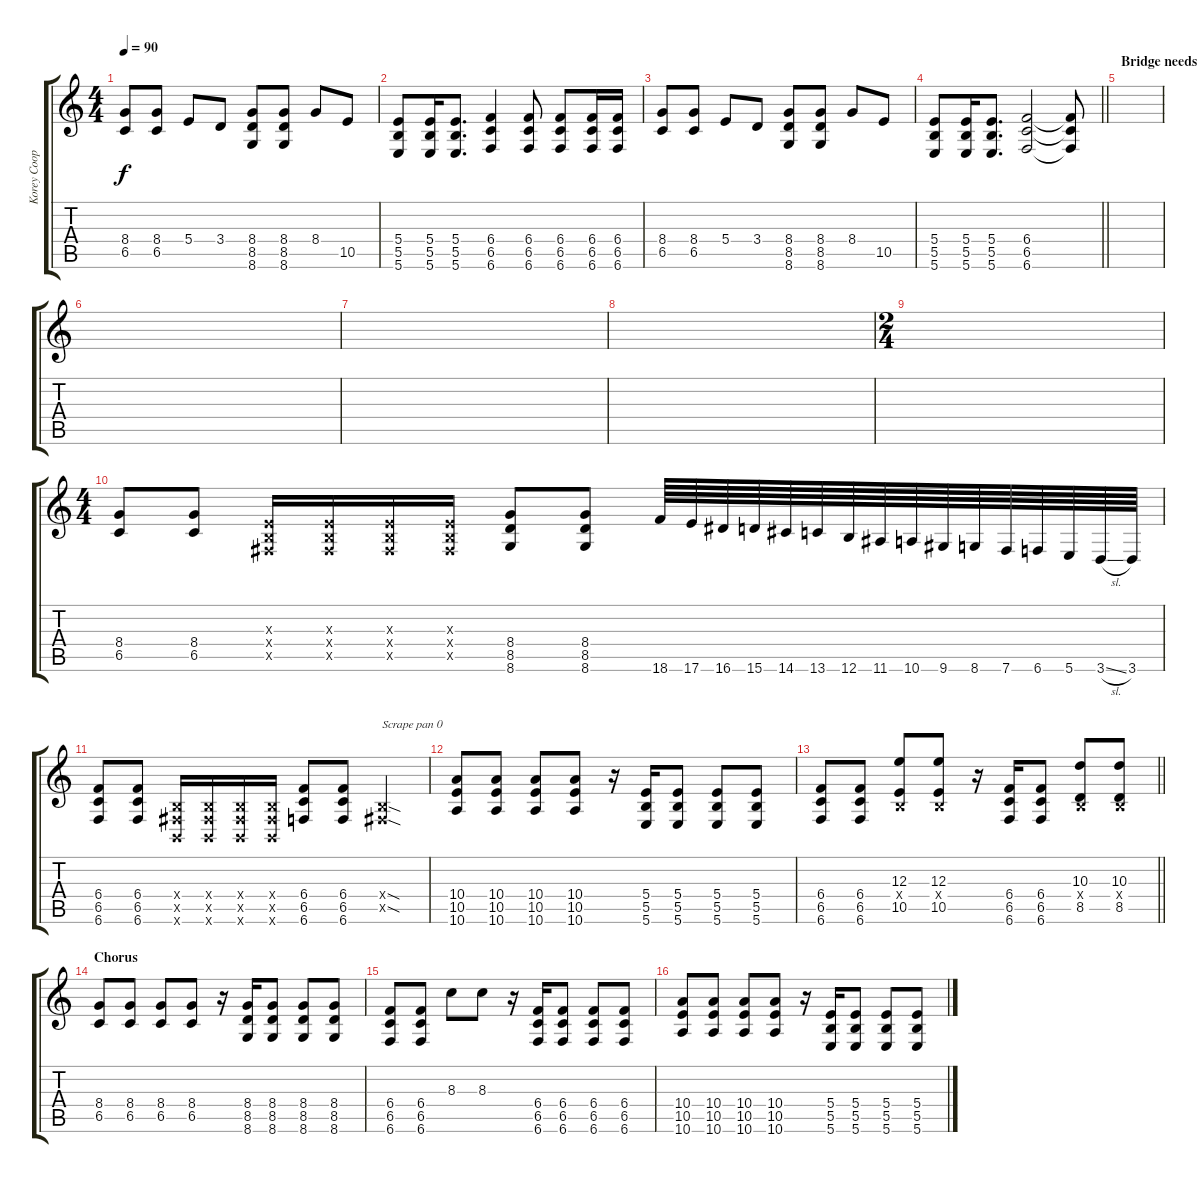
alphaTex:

\track ("Korey Cooper" "Korey Coop") {instrument distortionguitar}
\staff {score tabs}
\tuning (Db4 Ab3 E3 B2 Gb2 B1) {hide}
\ts (4 4)
\tempo 90
\clef g2
\ks c
(8.4 6.5).8{dy f} (8.4 6.5).8 5.4.8 3.4.8 (8.4 8.5 8.6).8 (8.4 8.5 8.6).8 8.4.8 10.5.8 |
(5.4 5.5 5.6).8 (5.4 5.5 5.6).16 (5.4 5.5 5.6).8{d} (6.4 6.5 6.6).4 (6.4 6.5 6.6).8 (6.4 6.5 6.6).8 (6.4 6.5 6.6).16 (6.4 6.5 6.6).16 |
(8.4 6.5).8 (8.4 6.5).8 5.4.8 3.4.8 (8.4 8.5 8.6).8 (8.4 8.5 8.6).8 8.4.8 10.5.8 |
\barLineRight lightlight
(5.4 5.5 5.6).8 (5.4 5.5 5.6).16 (5.4 5.5 5.6).8{d} (6.4 6.5 6.6).2 (6.4{t} 6.5{t} 6.6{t}).8 |
\section ("" "Bridge needs piano and orchestra")
|
|
|
|
\ts (2 4)
|
\ts (4 4)
(8.4 6.5).8 (8.4 6.5).8 (0.3{x} 0.4{x} 0.5{x}).16 (0.3{x} 0.4{x} 0.5{x}).16 (0.3{x} 0.4{x} 0.5{x}).16 (0.3{x} 0.4{x} 0.5{x}).16 (8.4 8.5 8.6).8 (8.4 8.5 8.6).8 18.6.64 17.6.64 16.6.64 15.6.64 14.6.64 13.6.64 12.6.64 11.6.64 10.6.64 9.6.64 8.6.64 7.6.64 6.6.64 5.6.64 3.6{sl}.64 3.6.64 |
(6.4 6.5 6.6).8 (6.4 6.5 6.6).8 (0.4{x} 0.5{x} 0.6{x}).16 (0.4{x} 0.5{x} 0.6{x}).16 (0.4{x} 0.5{x} 0.6{x}).16 (0.4{x} 0.5{x} 0.6{x}).16 (6.4 6.5 6.6).8 (6.4 6.5 6.6).8 (0.4{sod x} 0.5{sod x}).4{txt "Scrape pan 0"} |
(10.4 10.5 10.6).8 (10.4 10.5 10.6).8 (10.4 10.5 10.6).8 (10.4 10.5 10.6).8 r.16 (5.4 5.5 5.6).16 (5.4 5.5 5.6).8 (5.4 5.5 5.6).8 (5.4 5.5 5.6).8 |
\barLineRight lightlight
(6.4 6.5 6.6).8 (6.4 6.5 6.6).8 (12.3 0.4{x} 10.5).8 (12.3 0.4{x} 10.5).8 r.16 (6.4 6.5 6.6).16 (6.4 6.5 6.6).8 (10.3 0.4{x} 8.5).8 (10.3 0.4{x} 8.5).8 |
\section ("" "Chorus")
(8.4 6.5).8 (8.4 6.5).8 (8.4 6.5).8 (8.4 6.5).8 r.16 (8.4 8.5 8.6).16 (8.4 8.5 8.6).8 (8.4 8.5 8.6).8 (8.4 8.5 8.6).8 |
(6.4 6.5 6.6).8 (6.4 6.5 6.6).8 8.3.8 8.3.8 r.16 (6.4 6.5 6.6).16 (6.4 6.5 6.6).8 (6.4 6.5 6.6).8 (6.4 6.5 6.6).8 |
(10.4 10.5 10.6).8 (10.4 10.5 10.6).8 (10.4 10.5 10.6).8 (10.4 10.5 10.6).8 r.16 (5.4 5.5 5.6).16 (5.4 5.5 5.6).8 (5.4 5.5 5.6).8 (5.4 5.5 5.6).8
